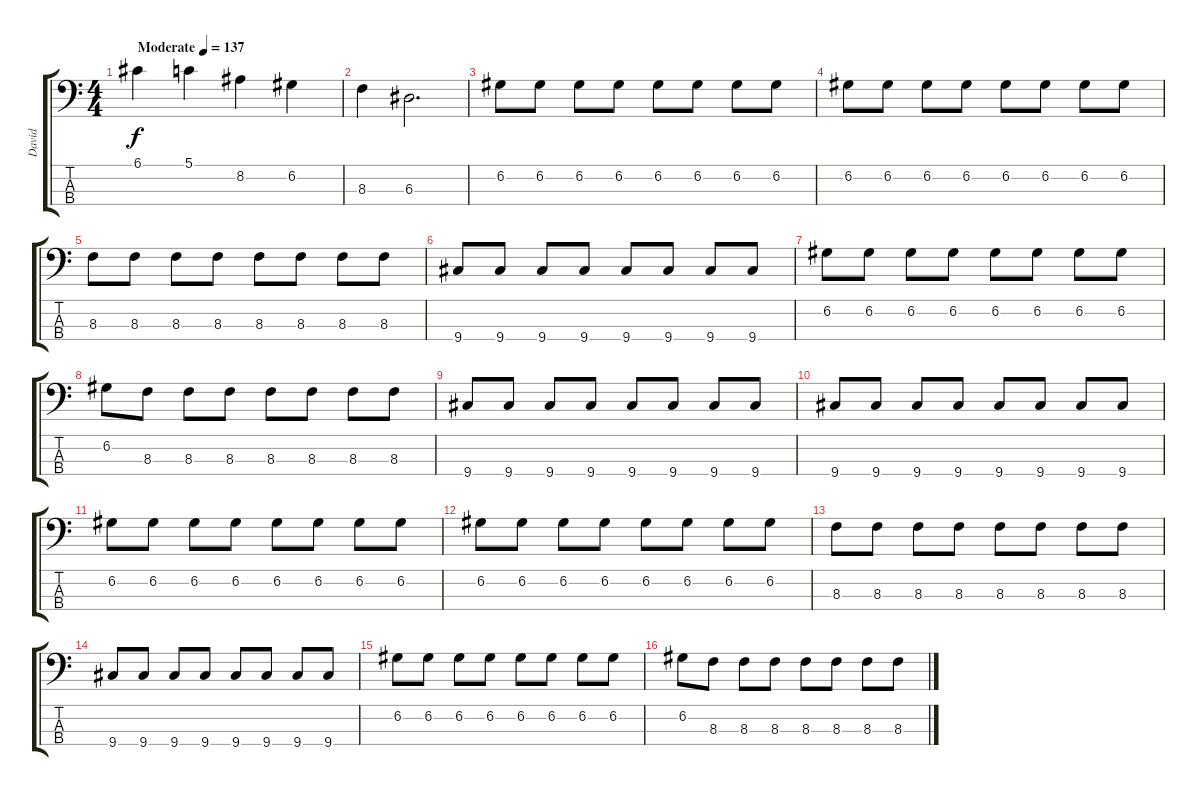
\track ("David" "David") {instrument electricbasspick}
\staff {score tabs}
\tuning (G2 D2 A1 E1) {hide}
\ts (4 4)
\tempo (137 "Moderate")
\clef f4
\ks c
6.1.4{dy f instrument electricbasspick} 5.1.4 8.2.4 6.2.4 |
8.3.4 6.3.2{d} |
6.2.8 6.2.8 6.2.8 6.2.8 6.2.8 6.2.8 6.2.8 6.2.8 |
6.2.8 6.2.8 6.2.8 6.2.8 6.2.8 6.2.8 6.2.8 6.2.8 |
8.3.8 8.3.8 8.3.8 8.3.8 8.3.8 8.3.8 8.3.8 8.3.8 |
9.4.8 9.4.8 9.4.8 9.4.8 9.4.8 9.4.8 9.4.8 9.4.8 |
6.2.8 6.2.8 6.2.8 6.2.8 6.2.8 6.2.8 6.2.8 6.2.8 |
6.2.8 8.3.8 8.3.8 8.3.8 8.3.8 8.3.8 8.3.8 8.3.8 |
9.4.8 9.4.8 9.4.8 9.4.8 9.4.8 9.4.8 9.4.8 9.4.8 |
9.4.8 9.4.8 9.4.8 9.4.8 9.4.8 9.4.8 9.4.8 9.4.8 |
6.2.8 6.2.8 6.2.8 6.2.8 6.2.8 6.2.8 6.2.8 6.2.8 |
6.2.8 6.2.8 6.2.8 6.2.8 6.2.8 6.2.8 6.2.8 6.2.8 |
8.3.8 8.3.8 8.3.8 8.3.8 8.3.8 8.3.8 8.3.8 8.3.8 |
9.4.8 9.4.8 9.4.8 9.4.8 9.4.8 9.4.8 9.4.8 9.4.8 |
6.2.8 6.2.8 6.2.8 6.2.8 6.2.8 6.2.8 6.2.8 6.2.8 |
6.2.8 8.3.8 8.3.8 8.3.8 8.3.8 8.3.8 8.3.8 8.3.8
